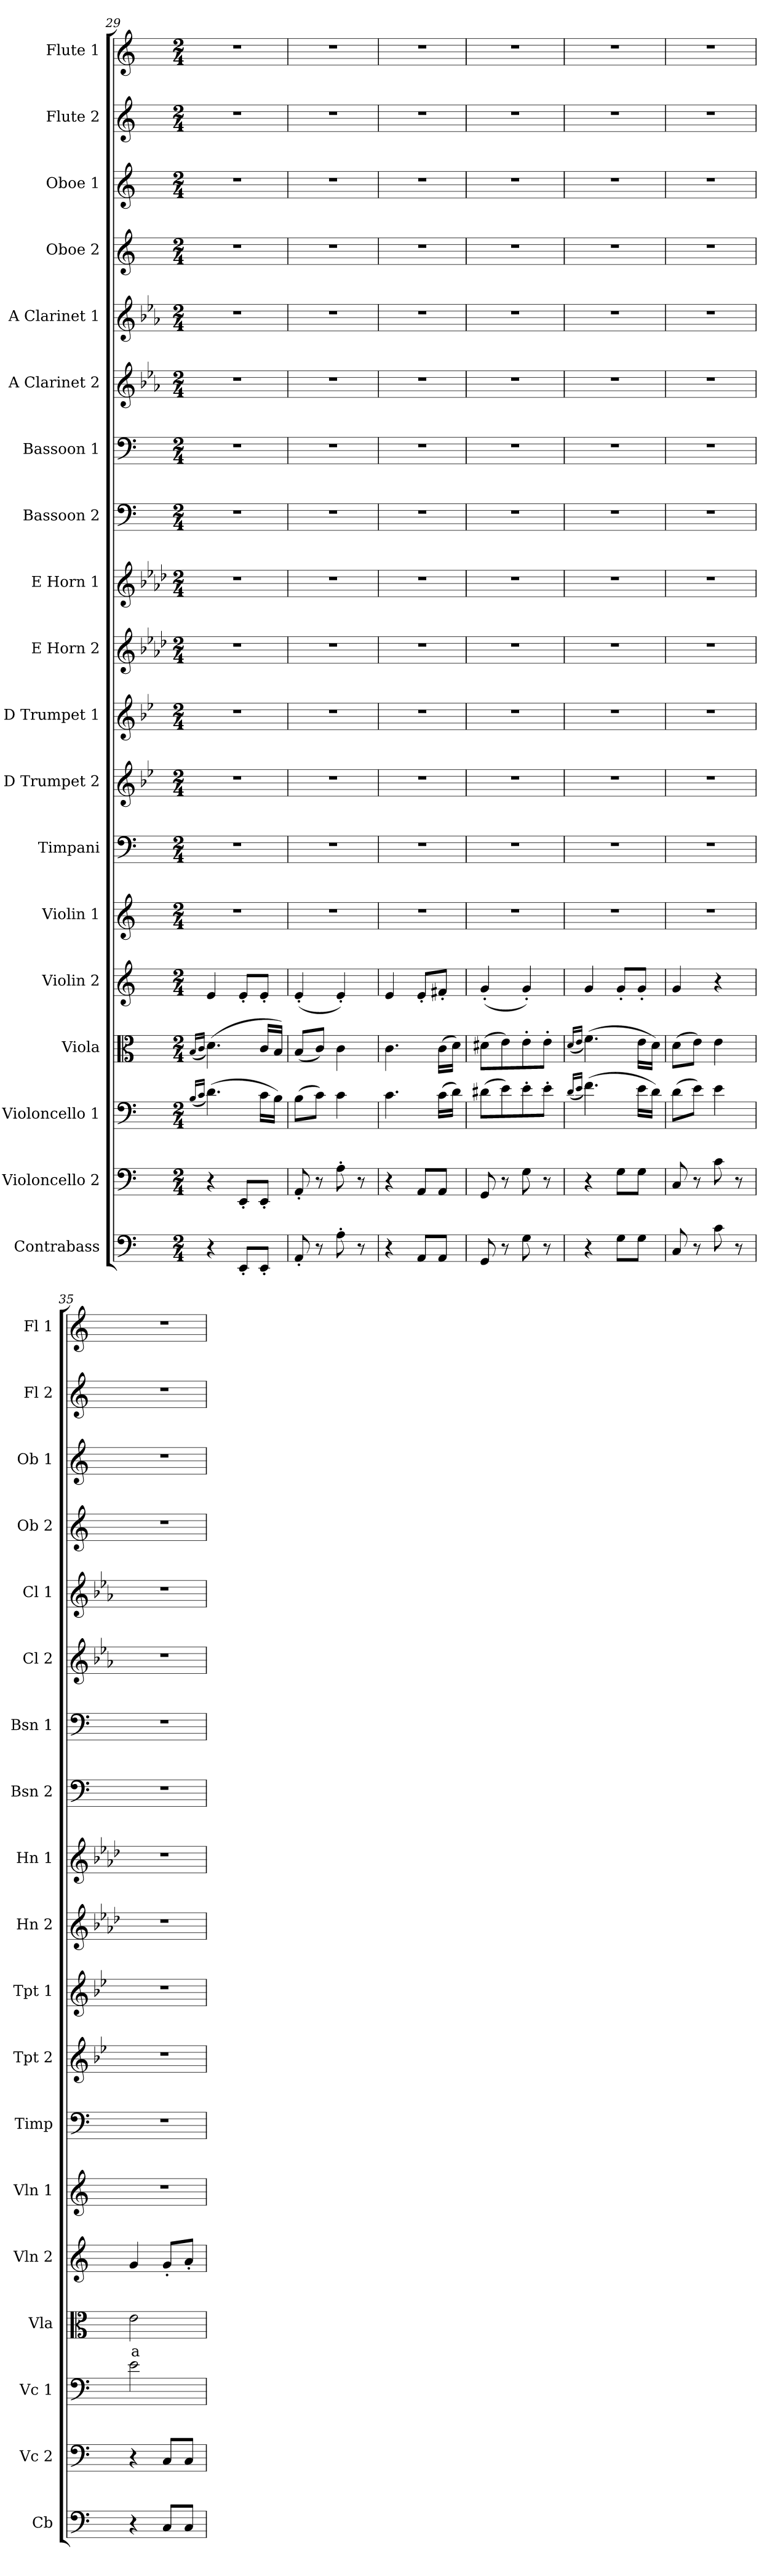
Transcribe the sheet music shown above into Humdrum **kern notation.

**kern	**kern	**kern	**kern	**text	**kern	**kern	**kern	**kern	**kern	**kern	**kern	**kern	**kern	**kern	**kern	**kern	**kern	**kern	**kern
*part19	*part18	*part17	*part16	*part16	*part15	*part14	*part13	*part12	*part11	*part10	*part9	*part8	*part7	*part6	*part5	*part4	*part3	*part2	*part1
*staff19	*staff18	*staff17	*staff16	*staff16	*staff15	*staff14	*staff13	*staff12	*staff11	*staff10	*staff9	*staff8	*staff7	*staff6	*staff5	*staff4	*staff3	*staff2	*staff1
*I"Contrabass	*I"Violoncello 2	*I"Violoncello 1	*I"Viola	*	*I"Violin 2	*I"Violin 1	*I"Timpani	*I"D Trumpet 2	*I"D Trumpet 1	*I"E Horn 2	*I"E Horn 1	*I"Bassoon 2	*I"Bassoon 1	*I"A Clarinet 2	*I"A Clarinet 1	*I"Oboe 2	*I"Oboe 1	*I"Flute 2	*I"Flute 1
*I'Cb	*I'Vc 2	*I'Vc 1	*I'Vla	*	*I'Vln 2	*I'Vln 1	*I'Timp	*I'Tpt 2	*I'Tpt 1	*I'Hn 2	*I'Hn 1	*I'Bsn 2	*I'Bsn 1	*I'Cl 2	*I'Cl 1	*I'Ob 2	*I'Ob 1	*I'Fl 2	*I'Fl 1
*clefF4	*clefF4	*clefF4	*clefC3	*	*clefG2	*clefG2	*clefF4	*clefG2	*clefG2	*clefG2	*clefG2	*clefF4	*clefF4	*clefG2	*clefG2	*clefG2	*clefG2	*clefG2	*clefG2
*ITrd7c12	*	*	*	*	*	*	*	*ITrd-1c-2	*ITrd-1c-2	*ITrd5c8	*ITrd5c8	*	*	*ITrd2c3	*ITrd2c3	*	*	*	*
*k[]	*k[]	*k[]	*k[]	*	*k[]	*k[]	*k[]	*k[]	*k[]	*k[]	*k[]	*k[]	*k[]	*k[]	*k[]	*k[]	*k[]	*k[]	*k[]
*M2/4	*M2/4	*M2/4	*M2/4	*	*M2/4	*M2/4	*M2/4	*M2/4	*M2/4	*M2/4	*M2/4	*M2/4	*M2/4	*M2/4	*M2/4	*M2/4	*M2/4	*M2/4	*M2/4
=29	=29	=29	=29	=29	=29	=29	=29	=29	=29	=29	=29	=29	=29	=29	=29	=29	=29	=29	=29
.	.	(16qB/LL	(16qB/LL	.	.	.	.	.	.	.	.	.	.	.	.	.	.	.	.
.	.	16qc/JJ	16qc/JJ	.	.	.	.	.	.	.	.	.	.	.	.	.	.	.	.
4r	4r	(4.d\)	(4.d\)	.	4e/	2r	2r	2r	2r	2r	2r	2r	2r	2r	2r	2r	2r	2r	2r
8EEE'/L	8EE'/L	.	.	.	8e'/L	.	.	.	.	.	.	.	.	.	.	.	.	.	.
8EEE'/J	8EE'/J	16c\LL	16c/LL	.	8e'/J	.	.	.	.	.	.	.	.	.	.	.	.	.	.
.	.	16B\JJ)	16B/JJ)	.	.	.	.	.	.	.	.	.	.	.	.	.	.	.	.
=30	=30	=30	=30	=30	=30	=30	=30	=30	=30	=30	=30	=30	=30	=30	=30	=30	=30	=30	=30
8AAA'/	8AA'/	(8B\L	(8B/L	.	(4e'/	2r	2r	2r	2r	2r	2r	2r	2r	2r	2r	2r	2r	2r	2r
8r	8r	8c\J)	8c/J)	.	.	.	.	.	.	.	.	.	.	.	.	.	.	.	.
8AA'\	8A'\	4c\	4c\	.	4e'/)	.	.	.	.	.	.	.	.	.	.	.	.	.	.
8r	8r	.	.	.	.	.	.	.	.	.	.	.	.	.	.	.	.	.	.
=31	=31	=31	=31	=31	=31	=31	=31	=31	=31	=31	=31	=31	=31	=31	=31	=31	=31	=31	=31
4r	4r	4.c\	4.c\	.	4e/	2r	2r	2r	2r	2r	2r	2r	2r	2r	2r	2r	2r	2r	2r
8AAA/L	8AA/L	.	.	.	8e'/L	.	.	.	.	.	.	.	.	.	.	.	.	.	.
8AAA/J	8AA/J	(16c\LL	(16c\LL	.	8f#X'/J	.	.	.	.	.	.	.	.	.	.	.	.	.	.
.	.	16d\JJ)	16d\JJ)	.	.	.	.	.	.	.	.	.	.	.	.	.	.	.	.
=32	=32	=32	=32	=32	=32	=32	=32	=32	=32	=32	=32	=32	=32	=32	=32	=32	=32	=32	=32
8GGG/	8GG/	(8d#X\L	(8d#X\L	.	(4g'/	2r	2r	2r	2r	2r	2r	2r	2r	2r	2r	2r	2r	2r	2r
8r	8r	8e\)	8e\)	.	.	.	.	.	.	.	.	.	.	.	.	.	.	.	.
8GG\	8G\	8e'\	8e'\	.	4g'/)	.	.	.	.	.	.	.	.	.	.	.	.	.	.
8r	8r	8e'\J	8e'\J	.	.	.	.	.	.	.	.	.	.	.	.	.	.	.	.
=33	=33	=33	=33	=33	=33	=33	=33	=33	=33	=33	=33	=33	=33	=33	=33	=33	=33	=33	=33
.	.	(16qd/LL	(16qd/LL	.	.	.	.	.	.	.	.	.	.	.	.	.	.	.	.
.	.	16qe/JJ	16qe/JJ	.	.	.	.	.	.	.	.	.	.	.	.	.	.	.	.
4r	4r	(4.f\)	(4.f\)	.	4g/	2r	2r	2r	2r	2r	2r	2r	2r	2r	2r	2r	2r	2r	2r
8GG\L	8G\L	.	.	.	8g'/L	.	.	.	.	.	.	.	.	.	.	.	.	.	.
8GG\J	8G\J	16e\LL	16e\LL	.	8g'/J	.	.	.	.	.	.	.	.	.	.	.	.	.	.
.	.	16d\JJ)	16d\JJ)	.	.	.	.	.	.	.	.	.	.	.	.	.	.	.	.
!!LO:PB:g=z
=34	=34	=34	=34	=34	=34	=34	=34	=34	=34	=34	=34	=34	=34	=34	=34	=34	=34	=34	=34
8CC/	8C/	(8d\L	(8d\L	.	4g/	2r	2r	2r	2r	2r	2r	2r	2r	2r	2r	2r	2r	2r	2r
8r	8r	8e\J)	8e\J)	.	.	.	.	.	.	.	.	.	.	.	.	.	.	.	.
8C\	8c\	4e\	4e\	.	4r	.	.	.	.	.	.	.	.	.	.	.	.	.	.
8r	8r	.	.	.	.	.	.	.	.	.	.	.	.	.	.	.	.	.	.
=35	=35	=35	=35	=35	=35	=35	=35	=35	=35	=35	=35	=35	=35	=35	=35	=35	=35	=35	=35
!	!	!	!	!LO:LY:b:color=#FF0000	!	!	!	!	!	!	!	!	!	!	!	!	!	!	!
4r	4r	2e\	2e\	a	4g/	2r	2r	2r	2r	2r	2r	2r	2r	2r	2r	2r	2r	2r	2r
8CC/L	8C/L	.	.	.	8g'/L	.	.	.	.	.	.	.	.	.	.	.	.	.	.
8CC/J	8C/J	.	.	.	8a'/J	.	.	.	.	.	.	.	.	.	.	.	.	.	.
=	=	=	=	=	=	=	=	=	=	=	=	=	=	=	=	=	=	=	=
*-	*-	*-	*-	*-	*-	*-	*-	*-	*-	*-	*-	*-	*-	*-	*-	*-	*-	*-	*-
